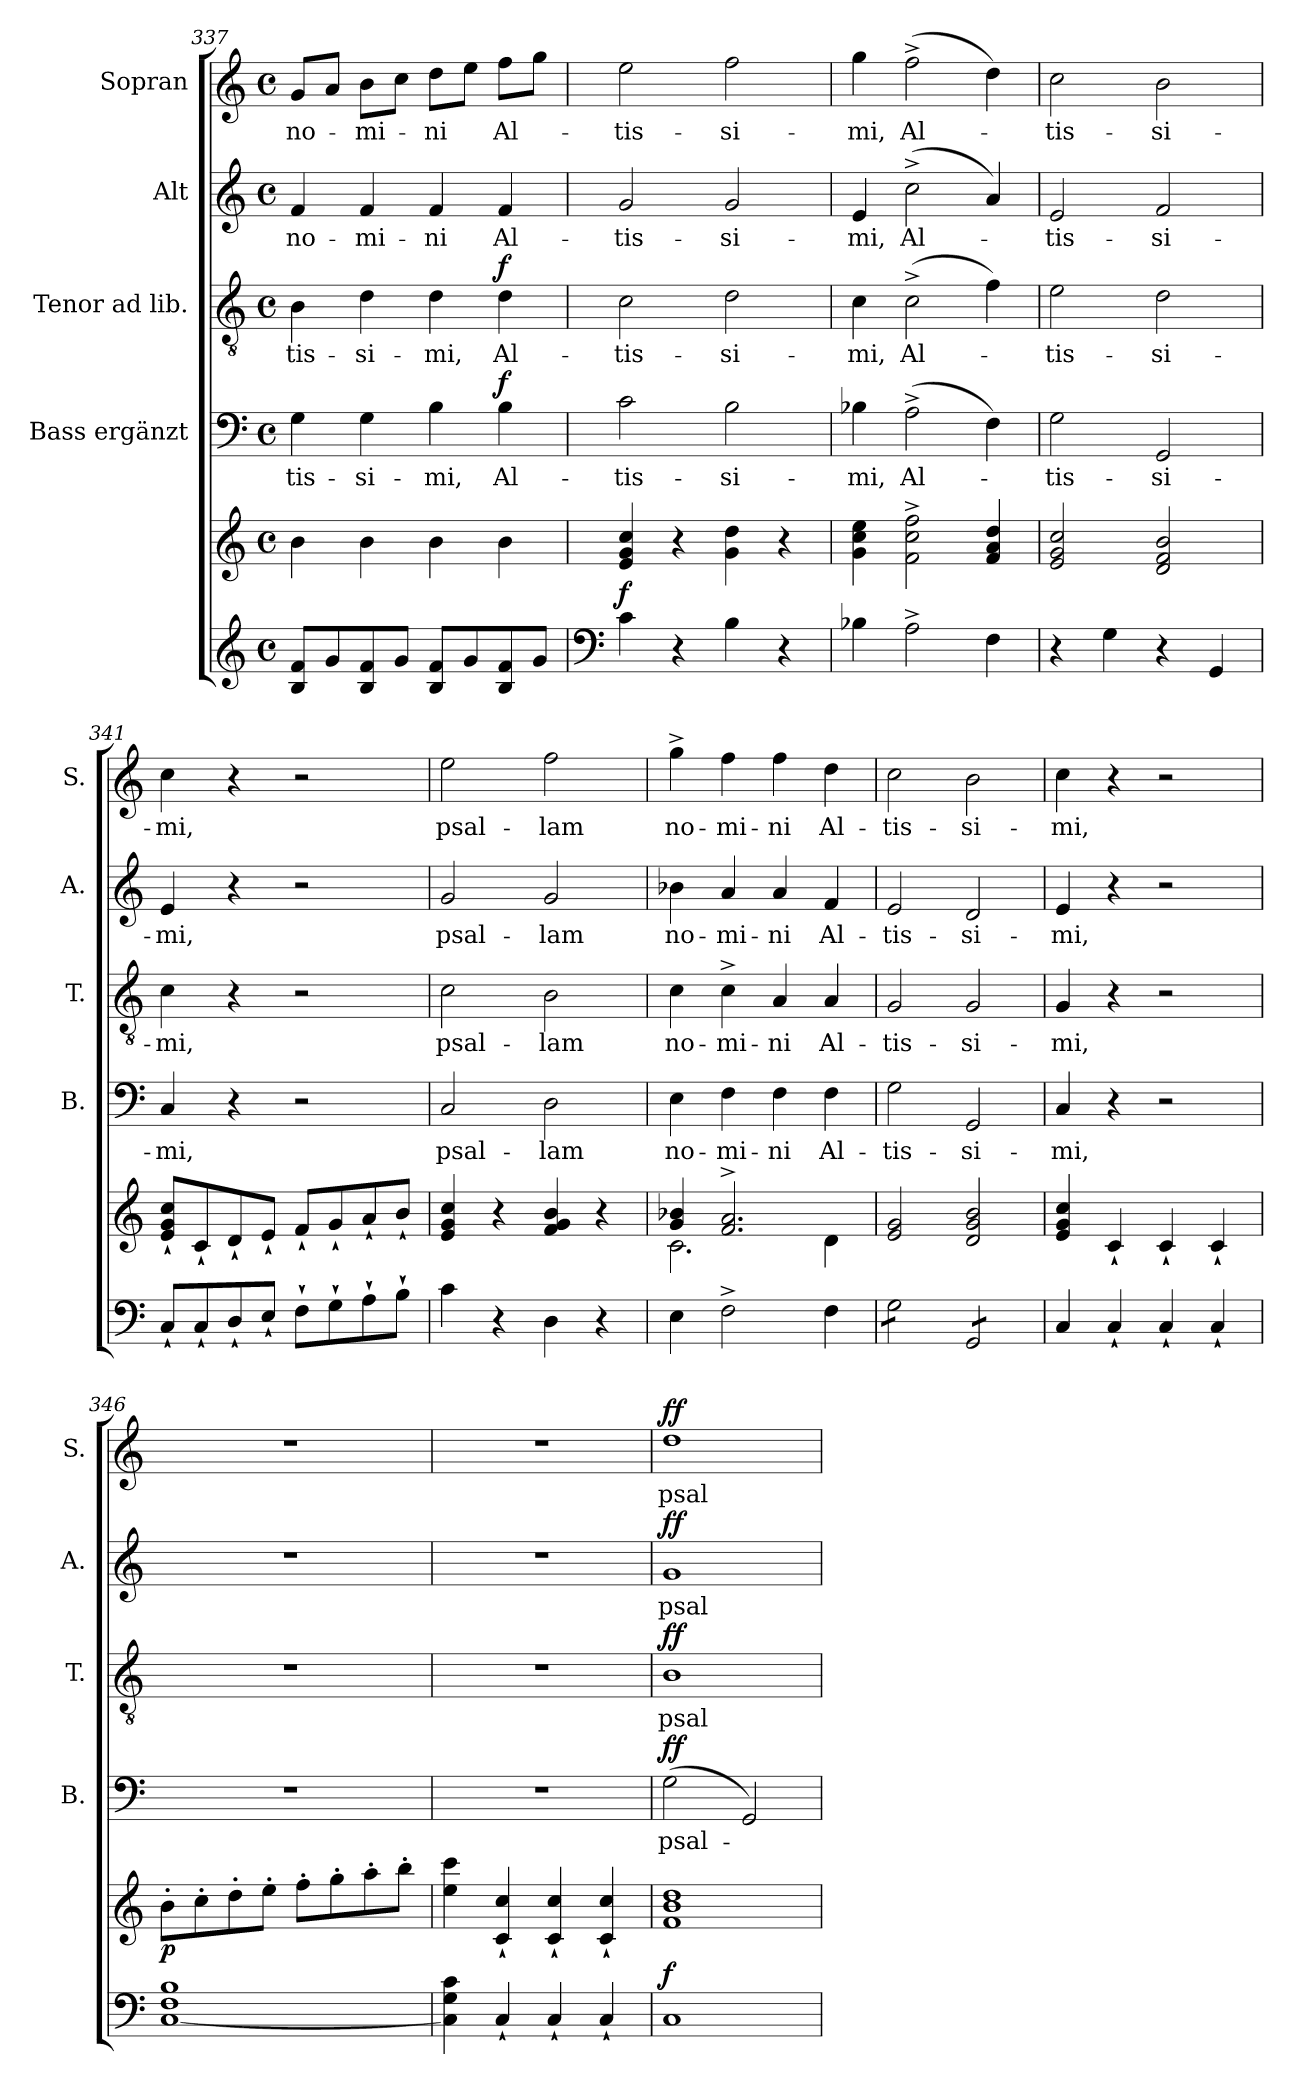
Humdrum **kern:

**kern	**kern	**dynam	**kern	**text	**dynam	**kern	**text	**dynam	**kern	**text	**dynam	**kern	**text	**dynam
*part5	*part5	*part5	*part4	*part4	*part4	*part3	*part3	*part3	*part2	*part2	*part2	*part1	*part1	*part1
*staff6	*staff5	*staff5/6	*staff4	*staff4	*staff4	*staff3	*staff3	*staff3	*staff2	*staff2	*staff2	*staff1	*staff1	*staff1
*	*	*	*I"Bass ergänzt	*	*	*I"Tenor ad lib.	*	*	*I"Alt	*	*	*I"Sopran	*	*
*	*	*	*I'B.	*	*	*I'T.	*	*	*I'A.	*	*	*I'S.	*	*
*clefG2	*clefG2	*	*clefF4	*	*	*clefGv2	*	*	*clefG2	*	*	*clefG2	*	*
*k[]	*k[]	*	*k[]	*	*	*k[]	*	*	*k[]	*	*	*k[]	*	*
*C:	*C:	*	*C:	*	*	*C:	*	*	*C:	*	*	*C:	*	*
*M4/4	*M4/4	*	*M4/4	*	*	*M4/4	*	*	*M4/4	*	*	*M4/4	*	*
*met(c)	*met(c)	*	*met(c)	*	*	*met(c)	*	*	*met(c)	*	*	*met(c)	*	*
=337	=337	=337	=337	=337	=337	=337	=337	=337	=337	=337	=337	=337	=337	=337
!	!	!	!	!LO:LY:b	!	!	!LO:LY:b	!	!	!LO:LY:b	!	!	!LO:LY:b	!
8B/ 8f/L	4b\	.	4G\	-tis-	.	4B\	-tis-	.	4f/	no-	.	8g/L	no-	.
8g/	.	.	.	.	.	.	.	.	.	.	.	8a/J	.	.
!	!	!	!	!LO:LY:b	!	!	!LO:LY:b	!	!	!LO:LY:b	!	!	!LO:LY:b	!
8B/ 8f/	4b\	.	4G\	-si-	.	4d\	-si-	.	4f/	-mi-	.	8b\L	-mi-	.
8g/J	.	.	.	.	.	.	.	.	.	.	.	8cc\J	.	.
!	!	!	!	!LO:LY:b	!	!	!LO:LY:b	!	!	!LO:LY:b	!	!	!LO:LY:b	!
8B/ 8f/L	4b\	.	4B\	-mi,	.	4d\	-mi,	.	4f/	-ni	.	8dd\L	-ni	.
8g/	.	.	.	.	.	.	.	.	.	.	.	8ee\J	.	.
!	!	!	!	!LO:LY:b	!LO:DY:a	!	!LO:LY:b	!LO:DY:a	!	!LO:LY:b	!	!	!LO:LY:b	!
8B/ 8f/	4b\	.	4B\	Al-	f	4d\	Al-	f	4f/	Al-	.	8ff\L	Al-	.
8g/J	.	.	.	.	.	.	.	.	.	.	.	8gg\J	.	.
!!LO:LB:g=z
=338	=338	=338	=338	=338	=338	=338	=338	=338	=338	=338	=338	=338	=338	=338
*clefF4	*	*	*	*	*	*	*	*	*	*	*	*	*	*
!	!	!LO:DY:a=2	!	!LO:LY:b	!	!	!LO:LY:b	!	!	!LO:LY:b	!	!	!LO:LY:b	!
4c\	4e/ 4g/ 4cc/	f	2c\	-tis-	.	2c\	-tis-	.	2g/	-tis-	.	2ee\	-tis-	.
4r	4r	.	.	.	.	.	.	.	.	.	.	.	.	.
!	!	!	!	!LO:LY:b	!	!	!LO:LY:b	!	!	!LO:LY:b	!	!	!LO:LY:b	!
4B\	4g\ 4dd\	.	2B\	-si-	.	2d\	-si-	.	2g/	-si-	.	2ff\	-si-	.
4r	4r	.	.	.	.	.	.	.	.	.	.	.	.	.
=339	=339	=339	=339	=339	=339	=339	=339	=339	=339	=339	=339	=339	=339	=339
!	!	!	!	!LO:LY:b	!	!	!LO:LY:b	!	!	!LO:LY:b	!	!	!LO:LY:b	!
4B-X\	4g\ 4cc\ 4ee\	.	4B-X\	-mi,	.	4c\	-mi,	.	4e/	-mi,	.	4gg\	-mi,	.
!	!	!	!	!LO:LY:b	!	!	!LO:LY:b	!	!	!LO:LY:b	!	!	!LO:LY:b	!
2A^>\	2f\^> 2cc\^> 2ff\^>	.	(>2A^>\	Al-	.	(>2c^>\	Al-	.	(>2cc^>\	Al-	.	(>2ff^>\	Al-	.
4F\	4f/ 4a/ 4dd/	.	4F\)	.	.	4f\)	.	.	4a/)	.	.	4dd\)	.	.
=340	=340	=340	=340	=340	=340	=340	=340	=340	=340	=340	=340	=340	=340	=340
!	!	!	!	!LO:LY:b	!	!	!LO:LY:b	!	!	!LO:LY:b	!	!	!LO:LY:b	!
4r	2e/ 2g/ 2cc/	.	2G\	-tis-	.	2e\	-tis-	.	2e/	-tis-	.	2cc\	-tis-	.
4G\	.	.	.	.	.	.	.	.	.	.	.	.	.	.
!	!	!	!	!LO:LY:b	!	!	!LO:LY:b	!	!	!LO:LY:b	!	!	!LO:LY:b	!
4r	2d/ 2f/ 2b/	.	2GG/	-si-	.	2d\	-si-	.	2f/	-si-	.	2b\	-si-	.
4GG/	.	.	.	.	.	.	.	.	.	.	.	.	.	.
=341	=341	=341	=341	=341	=341	=341	=341	=341	=341	=341	=341	=341	=341	=341
!	!	!	!	!LO:LY:b	!	!	!LO:LY:b	!	!	!LO:LY:b	!	!	!LO:LY:b	!
8C`</L	8e/`< 8g/`< 8cc/`<L	.	4C/	-mi,	.	4c\	-mi,	.	4e/	-mi,	.	4cc\	-mi,	.
8C`</	8c`</	.	.	.	.	.	.	.	.	.	.	.	.	.
8D`</	8d`</	.	4r	.	.	4r	.	.	4r	.	.	4r	.	.
8E`</J	8e`</J	.	.	.	.	.	.	.	.	.	.	.	.	.
8F`>\L	8f`</L	.	2r	.	.	2r	.	.	2r	.	.	2r	.	.
8G`>\	8g`</	.	.	.	.	.	.	.	.	.	.	.	.	.
8A`>\	8a`</	.	.	.	.	.	.	.	.	.	.	.	.	.
8B`>\J	8b`</J	.	.	.	.	.	.	.	.	.	.	.	.	.
=342	=342	=342	=342	=342	=342	=342	=342	=342	=342	=342	=342	=342	=342	=342
!	!	!	!	!LO:LY:b	!	!	!LO:LY:b	!	!	!LO:LY:b	!	!	!LO:LY:b	!
4c\	4e/ 4g/ 4cc/	.	2C/	psal-	.	2c\	psal-	.	2g/	psal-	.	2ee\	psal-	.
4r	4r	.	.	.	.	.	.	.	.	.	.	.	.	.
!	!	!	!	!LO:LY:b	!	!	!LO:LY:b	!	!	!LO:LY:b	!	!	!LO:LY:b	!
4D\	4f/ 4g/ 4b/	.	2D\	-lam	.	2B\	-lam	.	2g/	-lam	.	2ff\	-lam	.
4r	4r	.	.	.	.	.	.	.	.	.	.	.	.	.
=343	=343	=343	=343	=343	=343	=343	=343	=343	=343	=343	=343	=343	=343	=343
*	*^	*	*	*	*	*	*	*	*	*	*	*	*	*
!	!	!	!	!	!LO:LY:b	!	!	!LO:LY:b	!	!	!LO:LY:b	!	!	!LO:LY:b	!
4E\	4g/ 4b-X/	2.c\	.	4E\	no-	.	4c\	no-	.	4b-X\	no-	.	4gg^>\	no-	.
!	!	!	!	!	!LO:LY:b	!	!	!LO:LY:b	!	!	!LO:LY:b	!	!	!LO:LY:b	!
2F^>\	2.f/^> 2.a/^>	.	.	4F\	-mi-	.	4c^>\	-mi-	.	4a/	-mi-	.	4ff\	-mi-	.
!	!	!	!	!	!LO:LY:b	!	!	!LO:LY:b	!	!	!LO:LY:b	!	!	!LO:LY:b	!
.	.	.	.	4F\	-ni	.	4A/	-ni	.	4a/	-ni	.	4ff\	-ni	.
!	!	!	!	!	!LO:LY:b	!	!	!LO:LY:b	!	!	!LO:LY:b	!	!	!LO:LY:b	!
4F\	.	4d\	.	4F\	Al-	.	4A/	Al-	.	4f/	Al-	.	4dd\	Al-	.
!!LO:PB:g=z
=344	=344	=344	=344	=344	=344	=344	=344	=344	=344	=344	=344	=344	=344	=344	=344
!	!	!	!	!	!LO:LY:b	!	!	!LO:LY:b	!	!	!LO:LY:b	!	!	!LO:LY:b	!
*	*v	*v	*	*	*	*	*	*	*	*	*	*	*	*	*
*tremolo	*	*	*	*	*	*	*	*	*	*	*	*	*	*
8G\L	2e/ 2g/	.	2G\	-tis-	.	2G/	-tis-	.	2e/	-tis-	.	2cc\	-tis-	.
8G\	.	.	.	.	.	.	.	.	.	.	.	.	.	.
8G\	.	.	.	.	.	.	.	.	.	.	.	.	.	.
8G\J	.	.	.	.	.	.	.	.	.	.	.	.	.	.
!	!	!	!	!LO:LY:b	!	!	!LO:LY:b	!	!	!LO:LY:b	!	!	!LO:LY:b	!
8GG/L	2d/ 2g/ 2b/	.	2GG/	-si-	.	2G/	-si-	.	2d/	-si-	.	2b\	-si-	.
8GG/	.	.	.	.	.	.	.	.	.	.	.	.	.	.
8GG/	.	.	.	.	.	.	.	.	.	.	.	.	.	.
8GG/J	.	.	.	.	.	.	.	.	.	.	.	.	.	.
*Xtremolo	*	*	*	*	*	*	*	*	*	*	*	*	*	*
=345	=345	=345	=345	=345	=345	=345	=345	=345	=345	=345	=345	=345	=345	=345
!	!	!	!	!LO:LY:b	!	!	!LO:LY:b	!	!	!LO:LY:b	!	!	!LO:LY:b	!
4C/	4e/ 4g/ 4cc/	.	4C/	-mi,	.	4G/	-mi,	.	4e/	-mi,	.	4cc\	-mi,	.
4C`</	4c`</	.	4r	.	.	4r	.	.	4r	.	.	4r	.	.
4C`</	4c`</	.	2r	.	.	2r	.	.	2r	.	.	2r	.	.
4C`</	4c`</	.	.	.	.	.	.	.	.	.	.	.	.	.
=346	=346	=346	=346	=346	=346	=346	=346	=346	=346	=346	=346	=346	=346	=346
!	!	!LO:DY:b	!	!	!	!	!	!	!	!	!	!	!	!
[<1C 1F 1B	8b'>\L	p	1r	.	.	1r	.	.	1r	.	.	1r	.	.
.	8cc'>\	.	.	.	.	.	.	.	.	.	.	.	.	.
.	8dd'>\	.	.	.	.	.	.	.	.	.	.	.	.	.
.	8ee'>\J	.	.	.	.	.	.	.	.	.	.	.	.	.
.	8ff'>\L	.	.	.	.	.	.	.	.	.	.	.	.	.
.	8gg'>\	.	.	.	.	.	.	.	.	.	.	.	.	.
.	8aa'>\	.	.	.	.	.	.	.	.	.	.	.	.	.
.	8bb'>\J	.	.	.	.	.	.	.	.	.	.	.	.	.
=347	=347	=347	=347	=347	=347	=347	=347	=347	=347	=347	=347	=347	=347	=347
4C\] 4G\ 4c\	4ee\ 4ccc\	.	1r	.	.	1r	.	.	1r	.	.	1r	.	.
4C`</	4c/`< 4cc/`<	.	.	.	.	.	.	.	.	.	.	.	.	.
4C`</	4c/`< 4cc/`<	.	.	.	.	.	.	.	.	.	.	.	.	.
4C`</	4c/`< 4cc/`<	.	.	.	.	.	.	.	.	.	.	.	.	.
=348	=348	=348	=348	=348	=348	=348	=348	=348	=348	=348	=348	=348	=348	=348
!	!	!LO:DY:a=2	!	!LO:LY:b	!LO:DY:a	!	!LO:LY:b	!LO:DY:a	!	!LO:LY:b	!LO:DY:a	!	!LO:LY:b	!LO:DY:a
1C	1f 1b 1dd	f	(>2G\	psal-	ff	1B	psal-	ff	1g	psal-	ff	1dd	psal-	ff
.	.	.	2GG/)	.	.	.	.	.	.	.	.	.	.	.
=	=	=	=	=	=	=	=	=	=	=	=	=	=	=
*-	*-	*-	*-	*-	*-	*-	*-	*-	*-	*-	*-	*-	*-	*-
